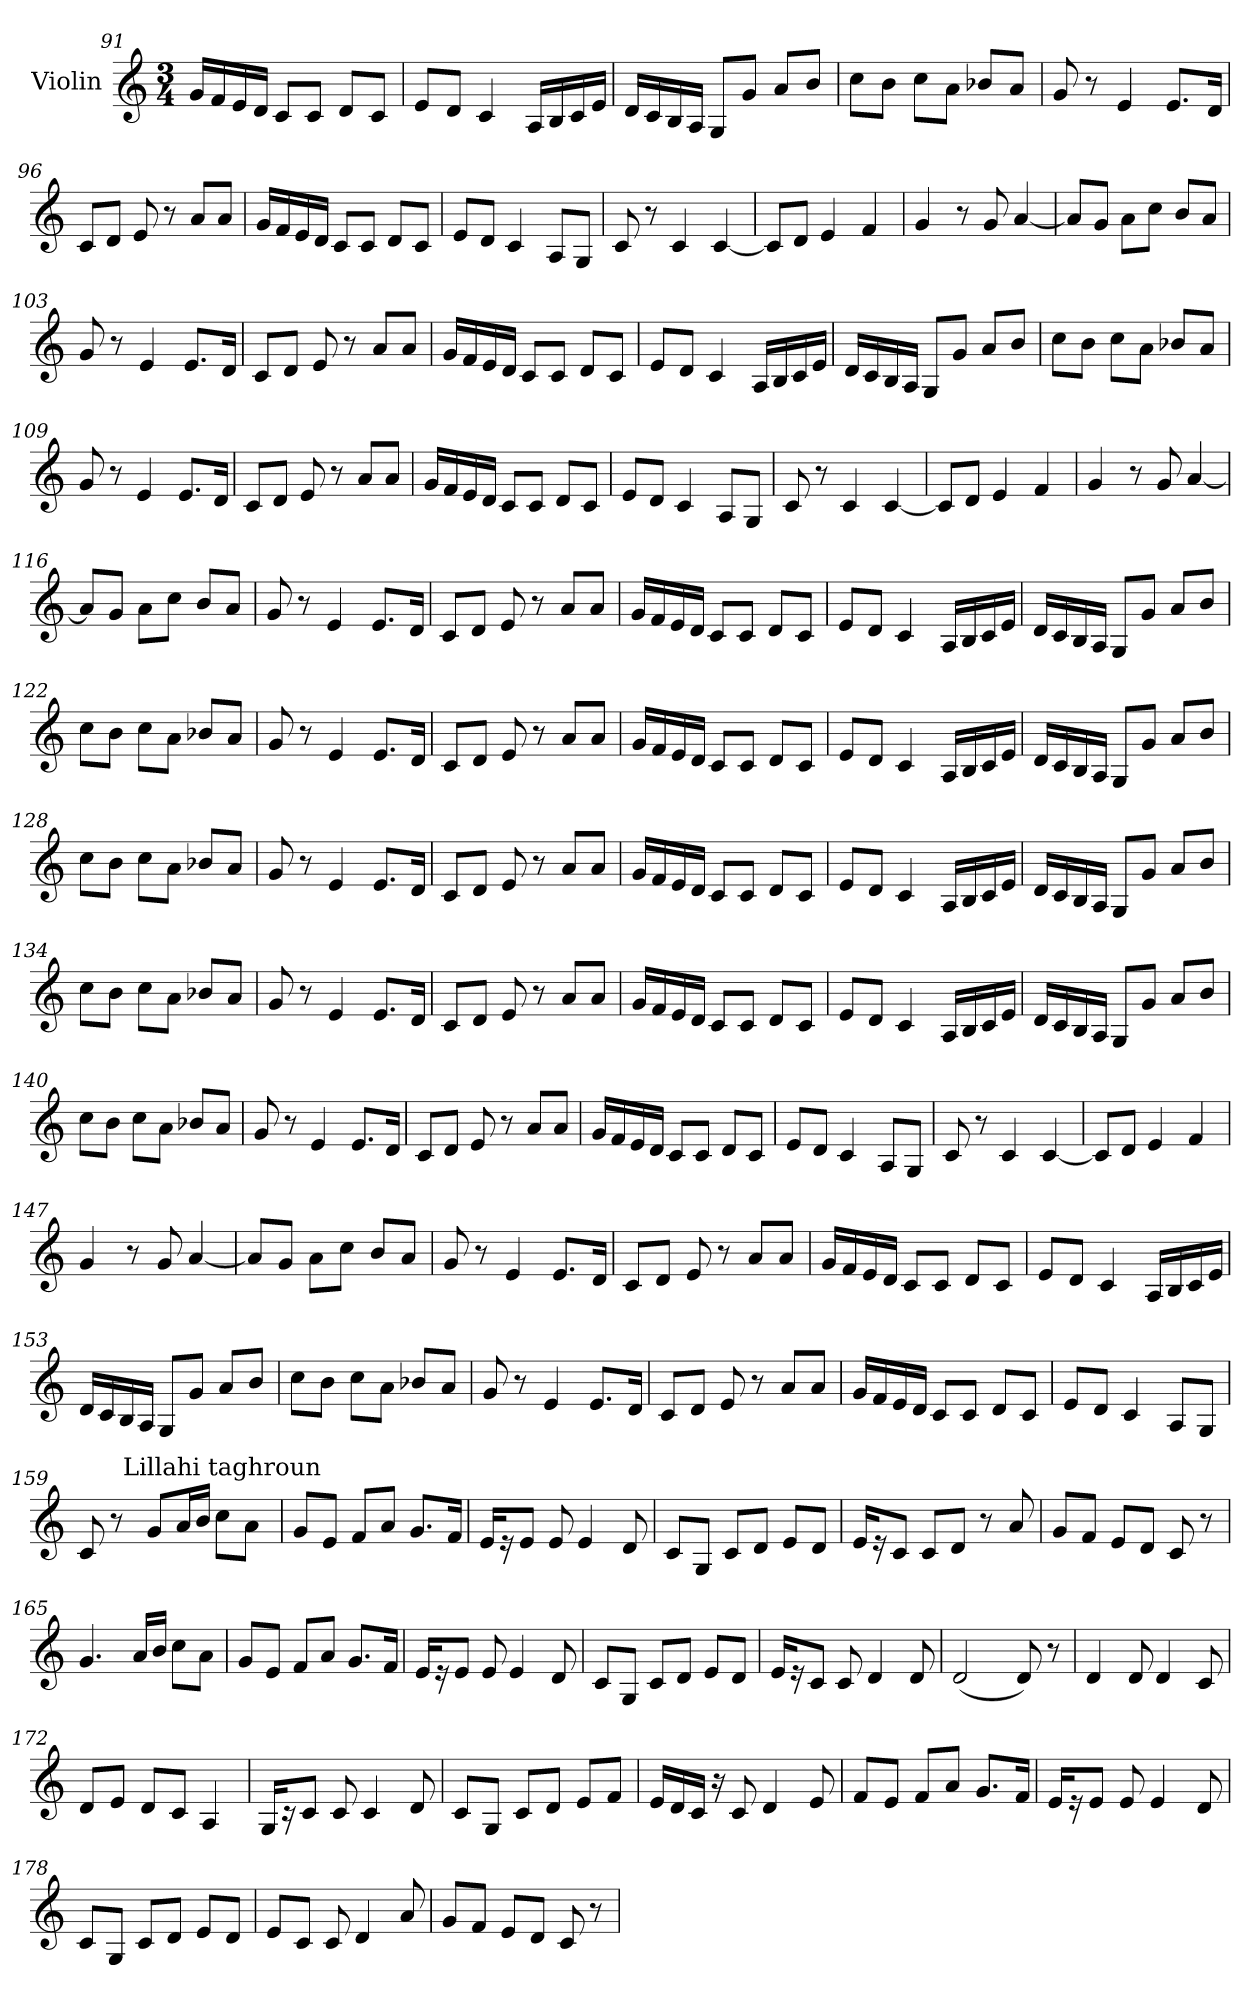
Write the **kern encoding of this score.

**kern
*part1
*staff1
*I"Violin
*clefG2
*k[]
*C:
*M3/4
=91
16g/LL
16f/
16e/
16d/JJ
8c/L
8c/J
8d/L
8c/J
!!LO:LB:g=z
=92
8e/L
8d/J
4c/
16A/LL
16B/
16c/
16e/JJ
=93
16d/LL
16c/
16B/
16A/JJ
8G/L
8g/J
8a/L
8b/J
=94
8cc\L
8b\J
8cc\L
8a\J
8b-X/L
8a/J
=95
8g/
8r
4e/
8.e/L
16d/Jk
=96
8c/L
8d/J
8e/
8r
8a/L
8a/J
!!LO:LB:g=z
=97
16g/LL
16f/
16e/
16d/JJ
8c/L
8c/J
8d/L
8c/J
=98
8e/L
8d/J
4c/
8A/L
8G/J
=99
8c/
8r
4c/
[4c/
=100
8c/L]
8d/J
4e/
4f/
=101
4g/
8r
8g/
[4a/
=102
8a/L]
8g/J
8a\L
8cc\J
8b/L
8a/J
!!LO:LB:g=z
=103
8g/
8r
4e/
8.e/L
16d/Jk
=104
8c/L
8d/J
8e/
8r
8a/L
8a/J
=105
16g/LL
16f/
16e/
16d/JJ
8c/L
8c/J
8d/L
8c/J
=106
8e/L
8d/J
4c/
16A/LL
16B/
16c/
16e/JJ
=107
16d/LL
16c/
16B/
16A/JJ
8G/L
8g/J
8a/L
8b/J
!!LO:LB:g=z
=108
8cc\L
8b\J
8cc\L
8a\J
8b-X/L
8a/J
=109
8g/
8r
4e/
8.e/L
16d/Jk
=110
8c/L
8d/J
8e/
8r
8a/L
8a/J
=111
16g/LL
16f/
16e/
16d/JJ
8c/L
8c/J
8d/L
8c/J
=112
8e/L
8d/J
4c/
8A/L
8G/J
=113
8c/
8r
4c/
[4c/
!!LO:LB:g=z
=114
8c/L]
8d/J
4e/
4f/
=115
4g/
8r
8g/
[4a/
=116
8a/L]
8g/J
8a\L
8cc\J
8b/L
8a/J
=117
8g/
8r
4e/
8.e/L
16d/Jk
=118
8c/L
8d/J
8e/
8r
8a/L
8a/J
=119
16g/LL
16f/
16e/
16d/JJ
8c/L
8c/J
8d/L
8c/J
!!LO:LB:g=z
=120
8e/L
8d/J
4c/
16A/LL
16B/
16c/
16e/JJ
=121
16d/LL
16c/
16B/
16A/JJ
8G/L
8g/J
8a/L
8b/J
=122
8cc\L
8b\J
8cc\L
8a\J
8b-X/L
8a/J
=123
8g/
8r
4e/
8.e/L
16d/Jk
=124
8c/L
8d/J
8e/
8r
8a/L
8a/J
!!LO:LB:g=z
=125
16g/LL
16f/
16e/
16d/JJ
8c/L
8c/J
8d/L
8c/J
=126
8e/L
8d/J
4c/
16A/LL
16B/
16c/
16e/JJ
=127
16d/LL
16c/
16B/
16A/JJ
8G/L
8g/J
8a/L
8b/J
=128
8cc\L
8b\J
8cc\L
8a\J
8b-X/L
8a/J
=129
8g/
8r
4e/
8.e/L
16d/Jk
!!LO:PB:g=z
=130
8c/L
8d/J
8e/
8r
8a/L
8a/J
=131
16g/LL
16f/
16e/
16d/JJ
8c/L
8c/J
8d/L
8c/J
=132
8e/L
8d/J
4c/
16A/LL
16B/
16c/
16e/JJ
=133
16d/LL
16c/
16B/
16A/JJ
8G/L
8g/J
8a/L
8b/J
=134
8cc\L
8b\J
8cc\L
8a\J
8b-X/L
8a/J
!!LO:LB:g=z
=135
8g/
8r
4e/
8.e/L
16d/Jk
=136
8c/L
8d/J
8e/
8r
8a/L
8a/J
=137
16g/LL
16f/
16e/
16d/JJ
8c/L
8c/J
8d/L
8c/J
=138
8e/L
8d/J
4c/
16A/LL
16B/
16c/
16e/JJ
=139
16d/LL
16c/
16B/
16A/JJ
8G/L
8g/J
8a/L
8b/J
!!LO:LB:g=z
=140
8cc\L
8b\J
8cc\L
8a\J
8b-X/L
8a/J
=141
8g/
8r
4e/
8.e/L
16d/Jk
=142
8c/L
8d/J
8e/
8r
8a/L
8a/J
=143
16g/LL
16f/
16e/
16d/JJ
8c/L
8c/J
8d/L
8c/J
=144
8e/L
8d/J
4c/
8A/L
8G/J
=145
8c/
8r
4c/
[4c/
!!LO:LB:g=z
=146
8c/L]
8d/J
4e/
4f/
=147
4g/
8r
8g/
[4a/
=148
8a/L]
8g/J
8a\L
8cc\J
8b/L
8a/J
=149
8g/
8r
4e/
8.e/L
16d/Jk
=150
8c/L
8d/J
8e/
8r
8a/L
8a/J
=151
16g/LL
16f/
16e/
16d/JJ
8c/L
8c/J
8d/L
8c/J
!!LO:LB:g=z
=152
8e/L
8d/J
4c/
16A/LL
16B/
16c/
16e/JJ
=153
16d/LL
16c/
16B/
16A/JJ
8G/L
8g/J
8a/L
8b/J
=154
8cc\L
8b\J
8cc\L
8a\J
8b-X/L
8a/J
=155
8g/
8r
4e/
8.e/L
16d/Jk
=156
8c/L
8d/J
8e/
8r
8a/L
8a/J
!!LO:LB:g=z
=157
16g/LL
16f/
16e/
16d/JJ
8c/L
8c/J
8d/L
8c/J
=158
8e/L
8d/J
4c/
8A/L
8G/J
=159
*^
8c/	8ryy
8r	32ryy
!	!LO:TX:a:t=Lillahi taghroun
.	2ryy
8g/L	.
16a/L	.
16b/JJ	.
8cc\L	.
8a\J	.
.	16.ryy
*v	*v
=160
8g/L
8e/J
8f/L
8a/J
8.g/L
16f/Jk
=161
16e/KL
16r
8e/J
8e/
4e/
8d/
!!LO:LB:g=z
=162
8c/L
8G/J
8c/L
8d/J
8e/L
8d/J
=163
16e/KL
16r
8c/J
8c/L
8d/J
8r
8a/
=164
8g/L
8f/J
8e/L
8d/J
8c/
8r
=165
4.g/
16a/LL
16b/JJ
8cc\L
8a\J
=166
8g/L
8e/J
8f/L
8a/J
8.g/L
16f/Jk
=167
16e/KL
16r
8e/J
8e/
4e/
8d/
!!LO:LB:g=z
=168
8c/L
8G/J
8c/L
8d/J
8e/L
8d/J
=169
16e/KL
16r
8c/J
8c/
4d/
8d/
=170
(<2d/
8d/)
8r
=171
4d/
8d/
4d/
8c/
=172
8d/L
8e/J
8d/L
8c/J
4A/
=173
16G/KL
16r
8c/J
8c/
4c/
8d/
!!LO:PB:g=z
=174
8c/L
8G/J
8c/L
8d/J
8e/L
8f/J
=175
16e/LL
16d/
16c/JJ
16r
8c/
4d/
8e/
=176
8f/L
8e/J
8f/L
8a/J
8.g/L
16f/Jk
=177
16e/KL
16r
8e/J
8e/
4e/
8d/
=178
8c/L
8G/J
8c/L
8d/J
8e/L
8d/J
!!LO:LB:g=z
=179
8e/L
8c/J
8c/
4d/
8a/
=180
8g/L
8f/J
8e/L
8d/J
8c/
8r
=
*-
